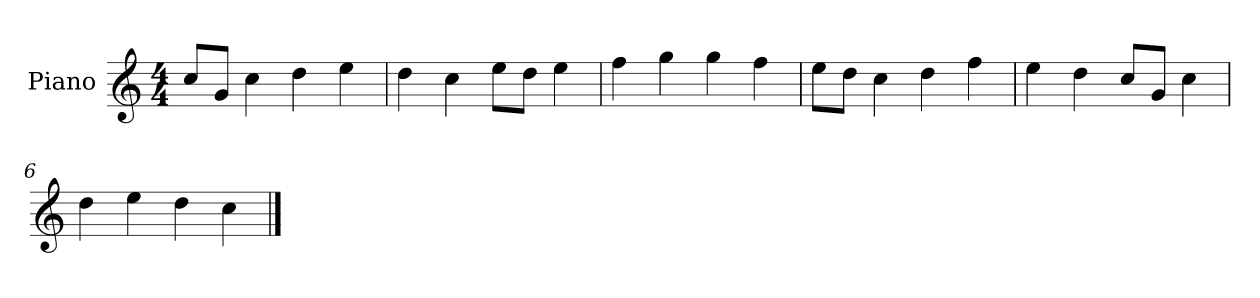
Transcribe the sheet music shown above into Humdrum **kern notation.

**kern
*part1
*staff1
*I"Piano
*I'P-no
*clefG2
*k[]
*M4/4
*MM90
=1
8cc/L
8g/J
4cc\
4dd\
4ee\
=2
4dd\
4cc\
8ee\L
8dd\J
4ee\
=3
4ff\
4gg\
4gg\
4ff\
=4
8ee\L
8dd\J
4cc\
4dd\
4ff\
=5
4ee\
4dd\
8cc/L
8g/J
4cc\
=6
4dd\
4ee\
4dd\
4cc\
==
*-
